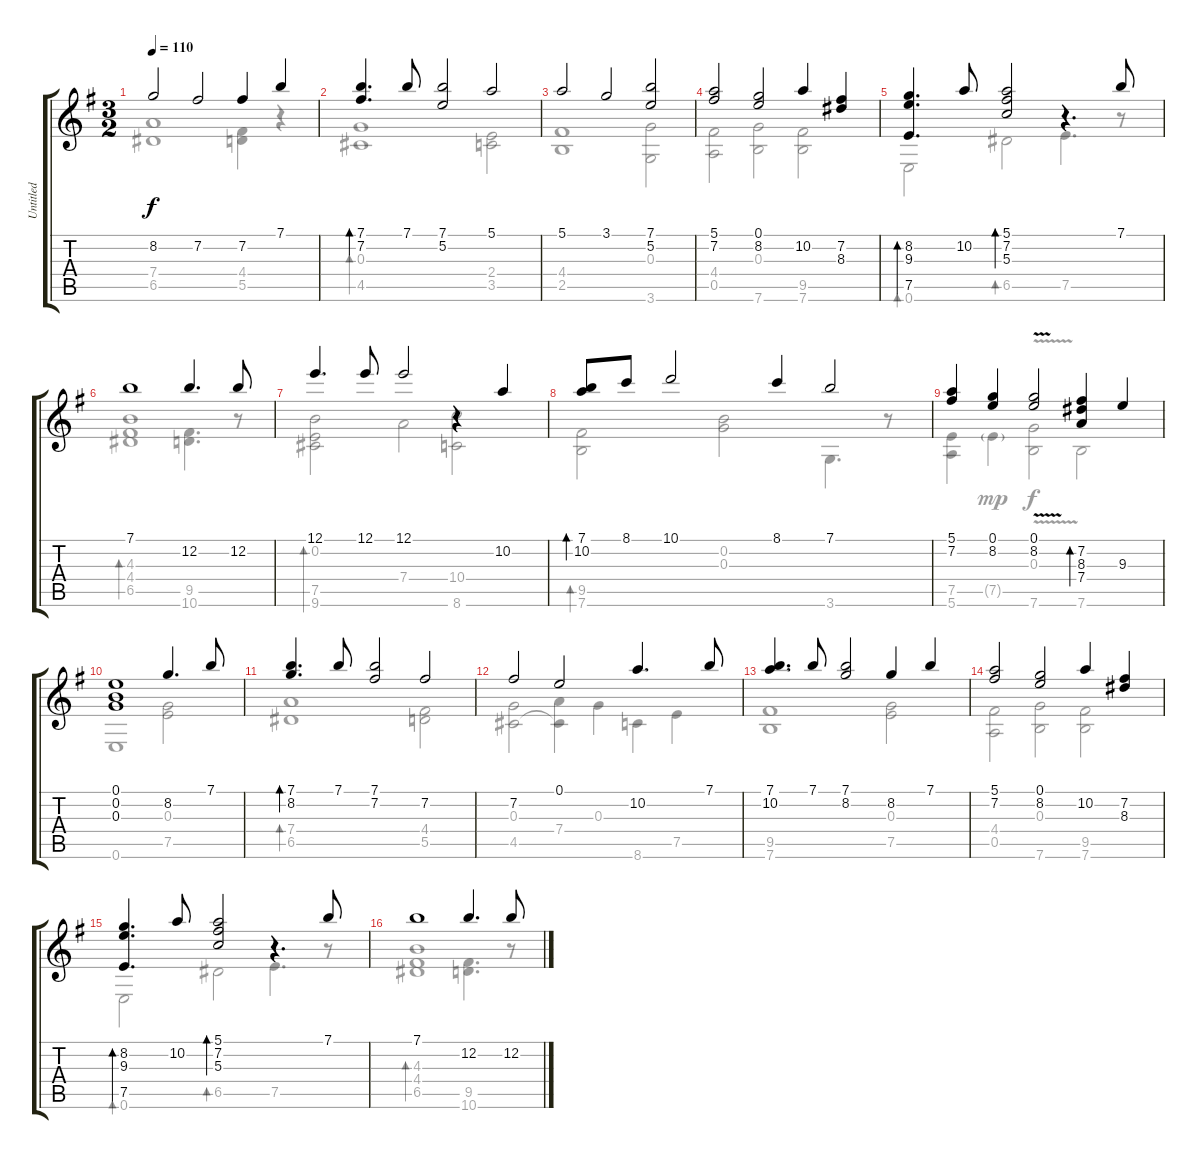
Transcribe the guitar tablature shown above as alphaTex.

\track ("Untitled" "Untitled") {instrument acousticguitarnylon}
\staff {score tabs}
\tuning (E4 B3 G3 D3 A2 E2) {hide}
\voice
\ts (3 2)
\tempo 110
\clef g2
\ks g
8.2.2{dy f} 7.2.2 7.2.4 7.1.4 |
(7.1 7.2).4{d bd 30} 7.1.8 (7.1 5.2).2 5.1.2 |
5.1.2 3.1.2 (7.1 5.2).2 |
(5.1 7.2).2 (0.1 8.2).2 10.2.4 (7.2 8.3).4 |
(8.2 9.3 7.5).4{d bd 30} 10.2.8 (5.1 7.2 5.3).2{bd 30} r.4{d} 7.1.8 |
7.1.1 12.2.4{d} 12.2.8 |
12.1.4{d} 12.1.8 12.1.2 r.4 10.2.4 |
(7.1 10.2).8{bd 30} 8.1.8 10.1.2 8.1.4 7.1.2 |
(5.1 7.2).4 (0.1 8.2).4 (0.1{v} 8.2{v}).2 (7.2 8.3 7.4).4{bd 30} 9.3.4 |
(0.1 0.2 0.3).1 8.2.4{d} 7.1.8 |
(7.1 8.2).4{d bd 30} 7.1.8 (7.1 7.2).2 7.2.2 |
7.2.2 0.1.2 10.2.4{d} 7.1.8 |
(7.1 10.2).4{d} 7.1.8 (7.1 8.2).2 8.2.4 7.1.4 |
(5.1 7.2).2 (0.1 8.2).2 10.2.4 (7.2 8.3).4 |
(8.2 9.3 7.5).4{d bd 30} 10.2.8 (5.1 7.2 5.3).2{bd 30} r.4{d} 7.1.8 |
7.1.1 12.2.4{d} 12.2.8
\voice
\clef g2
\ottava regular
\simile none
\ks g
(7.4 6.5).1{dy f} (4.4 5.5).4 r.4 |
(0.3 4.5).1{bd 30} (2.4 3.5).2 |
(4.4 2.5).1 (0.3 3.6).2 |
(4.4 0.5).2 (0.3 7.6).2 (9.5 7.6).2 |
0.6.2{bd 30} 6.5.2{bd 30} 7.5.4{d} r.8 |
(4.3 4.4 6.5).1{bd 30} (9.5 10.6).4{d} r.8 |
(0.2 7.5 9.6).2{bd 30} 7.4.2 (10.4 8.6).2 |
(9.5 7.6).2{bd 30} (0.2 0.3).2 3.6.4{d} r.8 |
(7.5 5.6).4 7.5{g}.4{dy mp} (0.3{v} 7.6{v}).2{dy f} 7.6.2 |
0.6.1 (0.3 7.5).2 |
(7.4 6.5).1{bd 30} (4.4 5.5).2 |
(0.3 4.5).2 (7.4 4.5{t}).4 0.3.4 8.6.4 7.5.4 |
(9.5 7.6).1 (0.3 7.5).2 |
(4.4 0.5).2 (0.3 7.6).2 (9.5 7.6).2 |
0.6.2{bd 30} 6.5.2{bd 30} 7.5.4{d} r.8 |
(4.3 4.4 6.5).1{bd 30} (9.5 10.6).4{d} r.8
